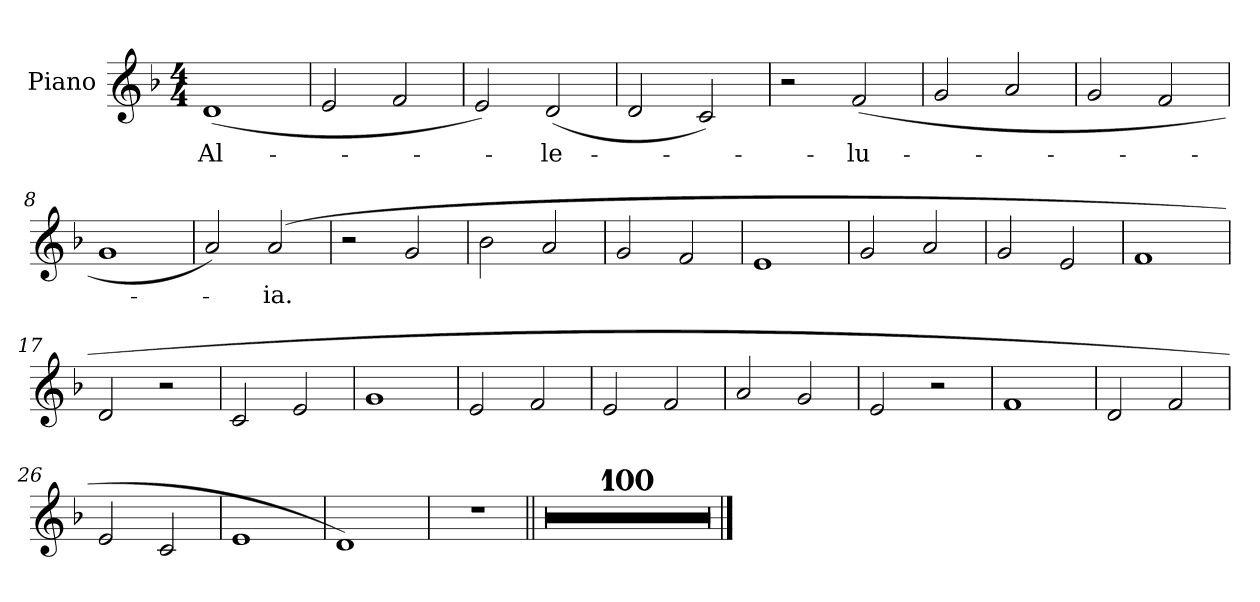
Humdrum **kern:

**kern	**text
*part1	*part1
*staff1	*staff1
*I"Piano	*
*I'Pno.	*
*clefG2	*
*k[b-]	*
*M4/4	*
=1	=1
(>1d	Al-
=2	=2
2e/	.
2f/	.
=3	=3
2e/)	.
(<2d/	-le-
=4	=4
2d/	.
2c/)	.
=5	=5
2r	.
(>2f/	-lu-
=6	=6
2g/	.
2a/	.
=7	=7
2g/	.
2f/	.
=8	=8
1g	.
=9	=9
2a/)	.
(<2a/	-ia.
=10	=10
2r	.
2g/	.
!!LO:LB:g=z
=11	=11
2b-\	.
2a/	.
=12	=12
2g/	.
2f/	.
=13	=13
1e	.
=14	=14
2g/	.
2a/	.
=15	=15
2g/	.
2e/	.
=16	=16
1f	.
=17	=17
2d/	.
2r	.
=18	=18
2c/	.
2e/	.
=19	=19
1g	.
=20	=20
2e/	.
2f/	.
=21	=21
2e/	.
2f/	.
!!LO:LB:g=z
=22	=22
2a/	.
2g/	.
=23	=23
2e/	.
2r	.
=24	=24
1f	.
=25	=25
2d/	.
2f/	.
=26	=26
2e/	.
2c/	.
=27	=27
1e	.
=28	=28
1d)	.
=29	=29
1r	.
=30||	=30||
1r	.
=31	=31
1r	.
=32	=32
1r	.
=33	=33
1r	.
!!LO:LB:g=z
=34	=34
1r	.
=35	=35
1r	.
=36	=36
1r	.
=37	=37
1r	.
=38	=38
1r	.
=39	=39
1r	.
=40	=40
1r	.
=41	=41
1r	.
=42	=42
1r	.
=43	=43
1r	.
=44	=44
1r	.
=45	=45
1r	.
!!LO:LB:g=z
=46	=46
1r	.
=47	=47
1r	.
=48	=48
1r	.
=49	=49
1r	.
=50	=50
1r	.
=51	=51
1r	.
=52	=52
1r	.
=53	=53
1r	.
=54	=54
1r	.
=55	=55
1r	.
=56	=56
1r	.
=57	=57
1r	.
!!LO:LB:g=z
=58	=58
1r	.
=59	=59
1r	.
=60	=60
1r	.
=61	=61
1r	.
=62	=62
1r	.
=63	=63
1r	.
=64	=64
1r	.
=65	=65
1r	.
=66	=66
1r	.
=67	=67
1r	.
=68	=68
1r	.
=69	=69
1r	.
!!LO:LB:g=z
=70	=70
1r	.
=71	=71
1r	.
=72	=72
1r	.
=73	=73
1r	.
=74	=74
1r	.
=75	=75
1r	.
=76	=76
1r	.
=77	=77
1r	.
=78	=78
1r	.
=79	=79
1r	.
=80	=80
1r	.
=81	=81
1r	.
!!LO:LB:g=z
=82	=82
1r	.
=83	=83
1r	.
=84	=84
1r	.
=85	=85
1r	.
=86	=86
1r	.
=87	=87
1r	.
=88	=88
1r	.
=89	=89
1r	.
=90	=90
1r	.
=91	=91
1r	.
=92	=92
1r	.
=93	=93
1r	.
!!LO:LB:g=z
=94	=94
1r	.
=95	=95
1r	.
=96	=96
1r	.
=97	=97
1r	.
=98	=98
1r	.
=99	=99
1r	.
=100	=100
1r	.
=101	=101
1r	.
=102	=102
1r	.
=103	=103
1r	.
=104	=104
1r	.
=105	=105
1r	.
!!LO:LB:g=z
=106	=106
1r	.
=107	=107
1r	.
=108	=108
1r	.
=109	=109
1r	.
=110	=110
1r	.
=111	=111
1r	.
=112	=112
1r	.
=113	=113
1r	.
=114	=114
1r	.
=115	=115
1r	.
=116	=116
1r	.
=117	=117
1r	.
!!LO:PB:g=z
=118	=118
1r	.
=119	=119
1r	.
=120	=120
1r	.
=121	=121
1r	.
=122	=122
1r	.
=123	=123
1r	.
=124	=124
1r	.
=125	=125
1r	.
=126	=126
1r	.
=127	=127
1r	.
=128	=128
1r	.
=129	=129
1r	.
==	==
*-	*-
